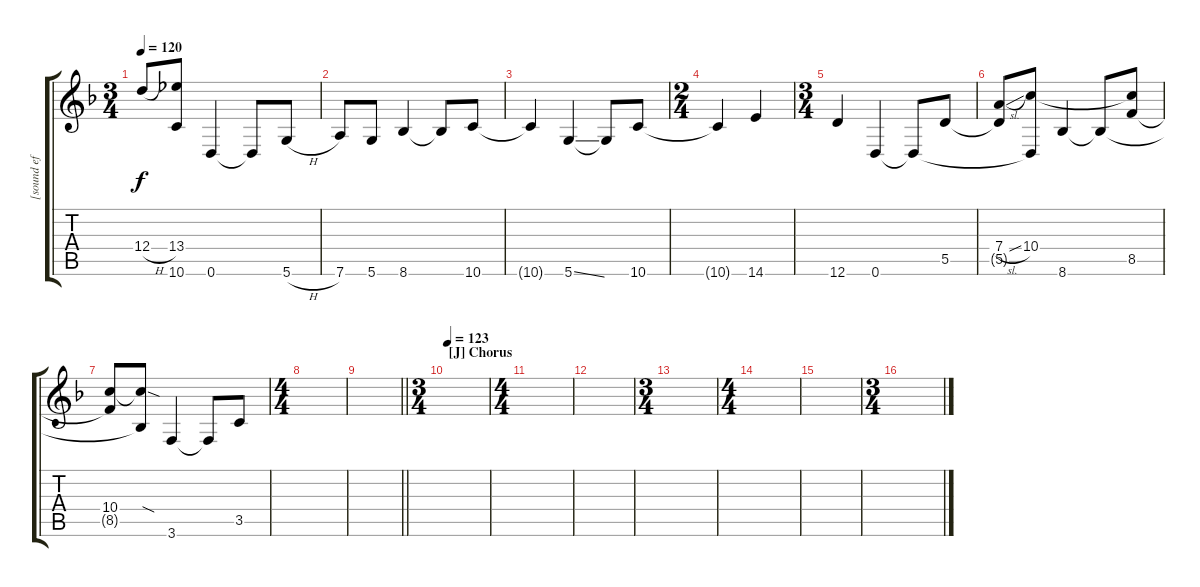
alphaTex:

\track (" [sound effects]" " [sound ef") {instrument electricguitarclean}
\staff {score tabs}
\tuning (E4 B3 G3 D3 A2 D2) {hide}
\ts (3 4)
\tempo 120
\clef g2
\ks dminor
12.4{h}.8{dy f} (13.4 10.6{t}).8 0.6.4 0.6{t}.8 5.6{h}.8 |
7.6.8 5.6.8 8.6.4 8.6{t}.8 10.6.8 |
10.6{t}.4 5.6{ss}.4 5.6{t}.8 10.6.8 |
\ts (2 4)
10.6{t}.4 14.6.4 |
\ts (3 4)
12.6.4 0.6.4 0.6{t}.8 5.5.8 |
(7.4{sl} 5.5{t}).8 (10.4 0.6{t}).8 8.6.4 8.6{t}.8 (10.4{t} 8.5).8 |
(10.4 8.5{t}).8 (10.4{sod t} 8.6{t}).8 3.6.4 3.6{t}.8 3.5.8 |
\ts (4 4)
|
\barLineRight lightlight
|
\ts (3 4)
\section ("" "[J] Chorus")
\tempo 123
|
\ts (4 4)
|
|
\ts (3 4)
|
\ts (4 4)
|
|
\ts (3 4)
